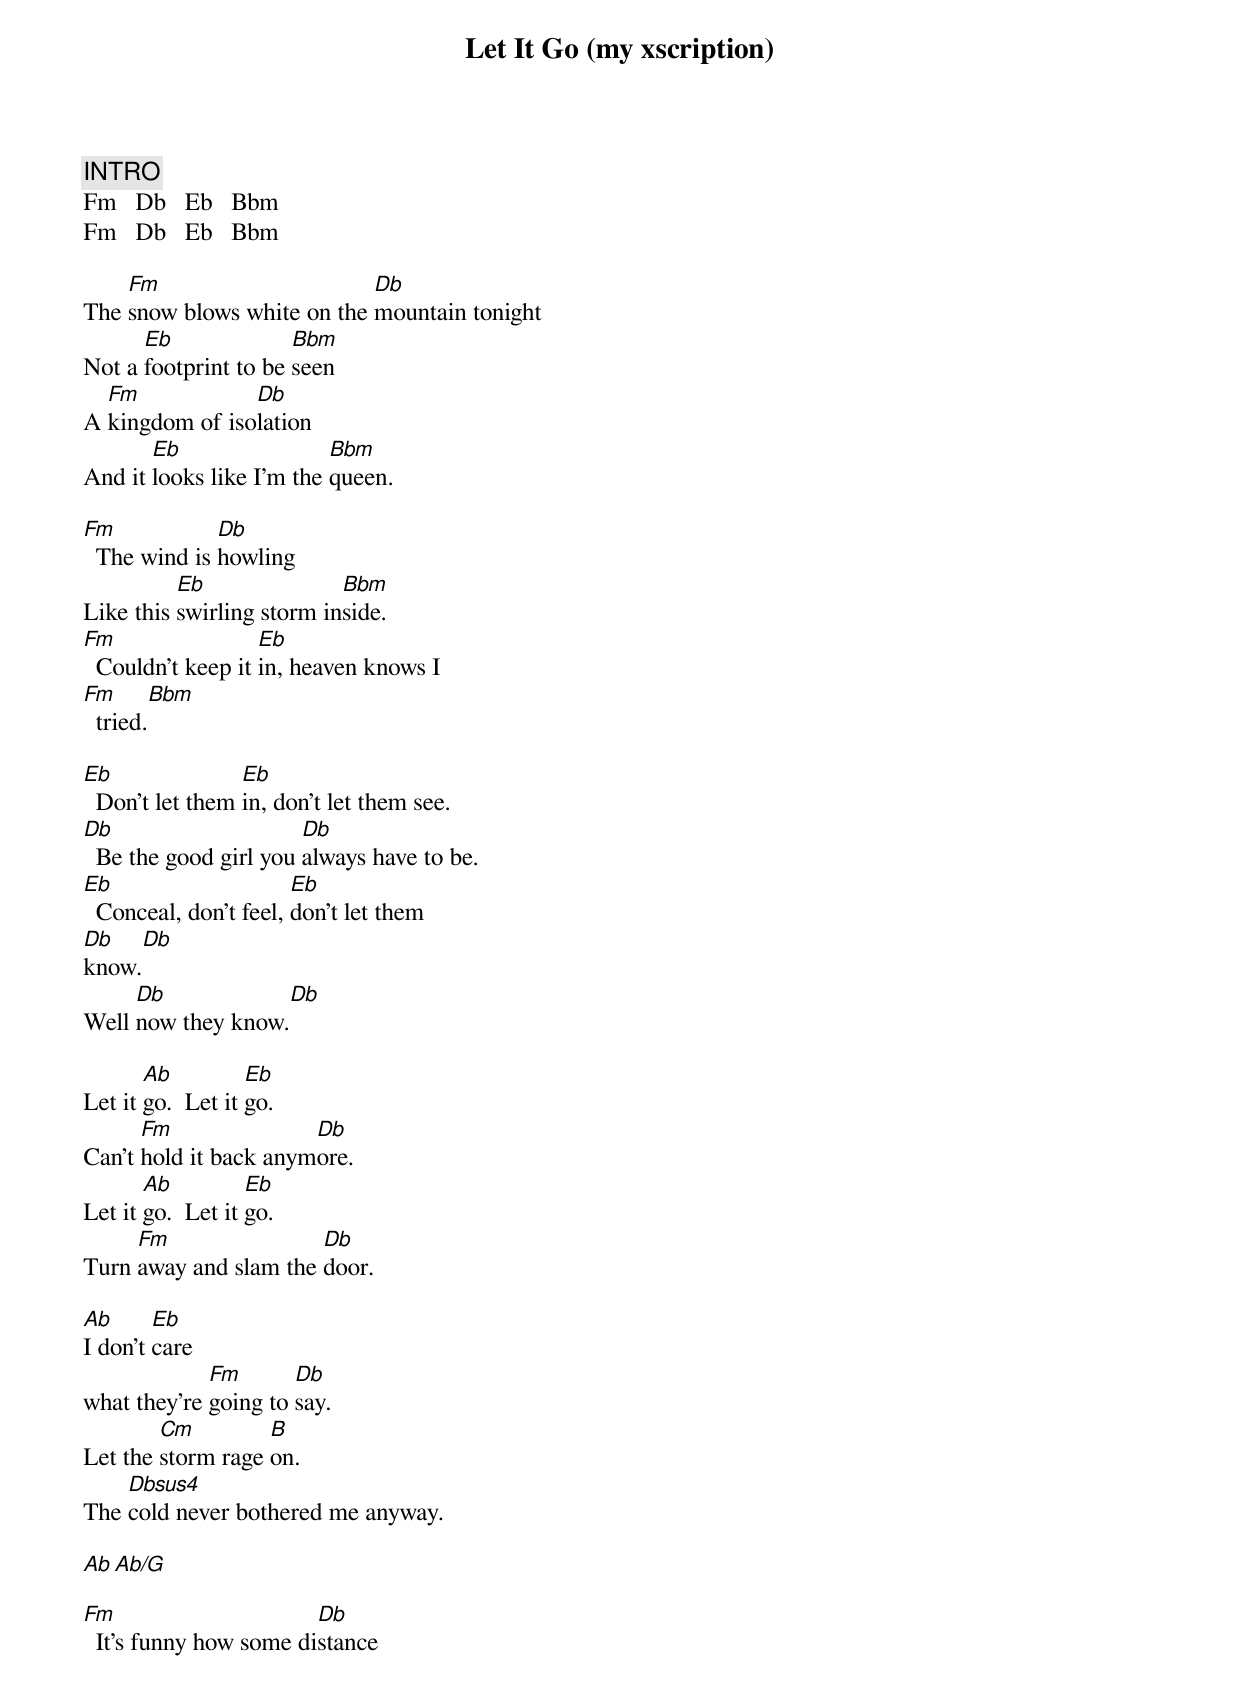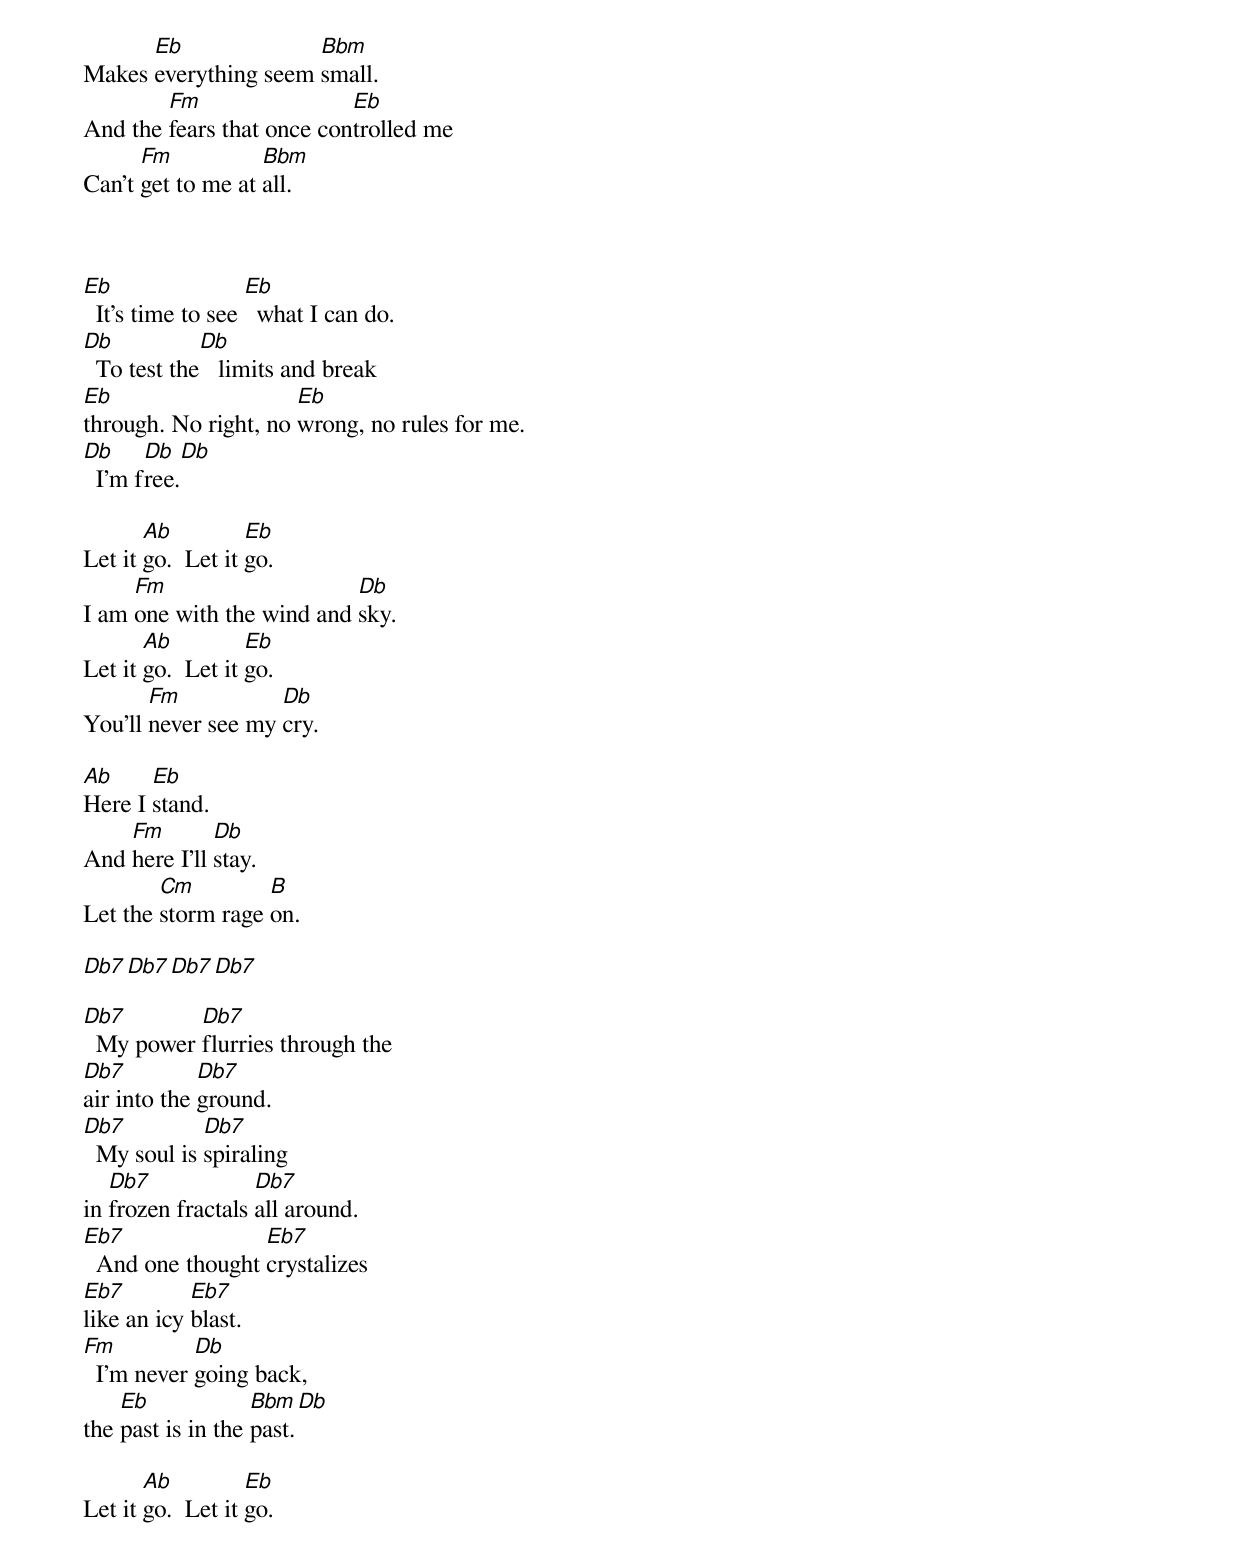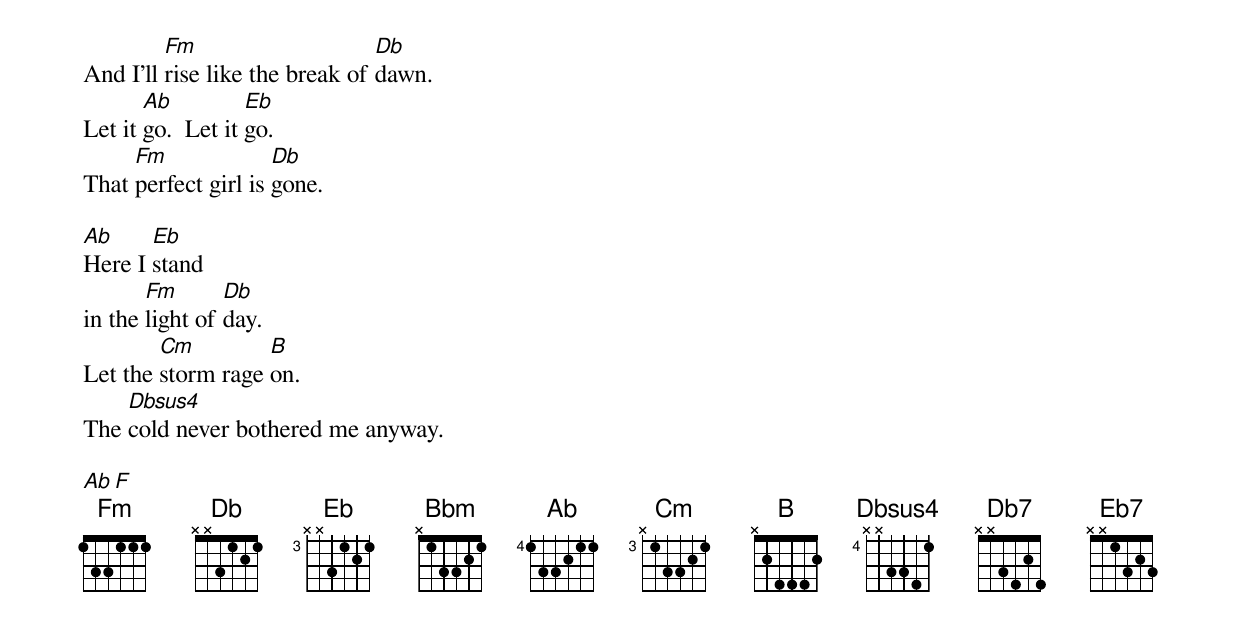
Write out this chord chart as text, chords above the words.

Let It Go (my xscription)

INTRO
Fm   Db   Eb   Bbm
Fm   Db   Eb   Bbm

    Fm                      Db
The snow blows white on the mountain tonight
      Eb              Bbm
Not a footprint to be seen
  Fm            Db
A kingdom of isolation
       Eb                 Bbm
And it looks like I'm the queen.

Fm            Db
  The wind is howling
          Eb               Bbm
Like this swirling storm inside.
Fm                 Eb
  Couldn't keep it in, heaven knows I
Fm         Bbm
  tried.

Eb               Eb
  Don't let them in, don't let them see.
Db                     Db
  Be the good girl you always have to be.
Eb                     Eb
  Conceal, don't feel, don't let them
Db    Db
know.
     Db              Db
Well now they know.

       Ab          Eb
Let it go.  Let it go.
      Fm               Db
Can't hold it back anymore.
       Ab          Eb
Let it go.  Let it go.
     Fm                Db
Turn away and slam the door.

Ab      Eb
I don't care
             Fm       Db
what they're going to say.
        Cm         B
Let the storm rage on.
    Dbsus4
The cold never bothered me anyway.

   Ab  Ab/G

Fm                      Db
  It's funny how some distance
      Eb              Bbm
Makes everything seem small.
        Fm                 Eb
And the fears that once controlled me
      Fm           Bbm
Can't get to me at all.



Eb                 Eb
  It's time to see   what I can do.
Db           Db
  To test the   limits and break
Eb                    Eb
through. No right, no wrong, no rules for me.
Db     Db    Db
  I'm free.

       Ab          Eb
Let it go.  Let it go.
     Fm                    Db
I am one with the wind and sky.
       Ab          Eb
Let it go.  Let it go.
       Fm           Db
You'll never see my cry.

Ab     Eb
Here I stand.
    Fm        Db
And here I'll stay.
        Cm         B
Let the storm rage on.

Db7 Db7 Db7 Db7

Db7        Db7
  My power flurries through the
Db7          Db7
air into the ground.
Db7          Db7
  My soul is spiraling
   Db7             Db7
in frozen fractals all around.
Eb7               Eb7
  And one thought crystalizes
Eb7         Eb7
like an icy blast.
Fm          Db
  I'm never going back,
    Eb             Bbm    Db
the past is in the past.

       Ab          Eb
Let it go.  Let it go.
         Fm                     Db
And I'll rise like the break of dawn.
       Ab          Eb
Let it go.  Let it go.
     Fm              Db
That perfect girl is gone.

Ab     Eb
Here I stand
       Fm       Db
in the light of day.
        Cm         B
Let the storm rage on.
    Dbsus4
The cold never bothered me anyway.

   Ab   *F
